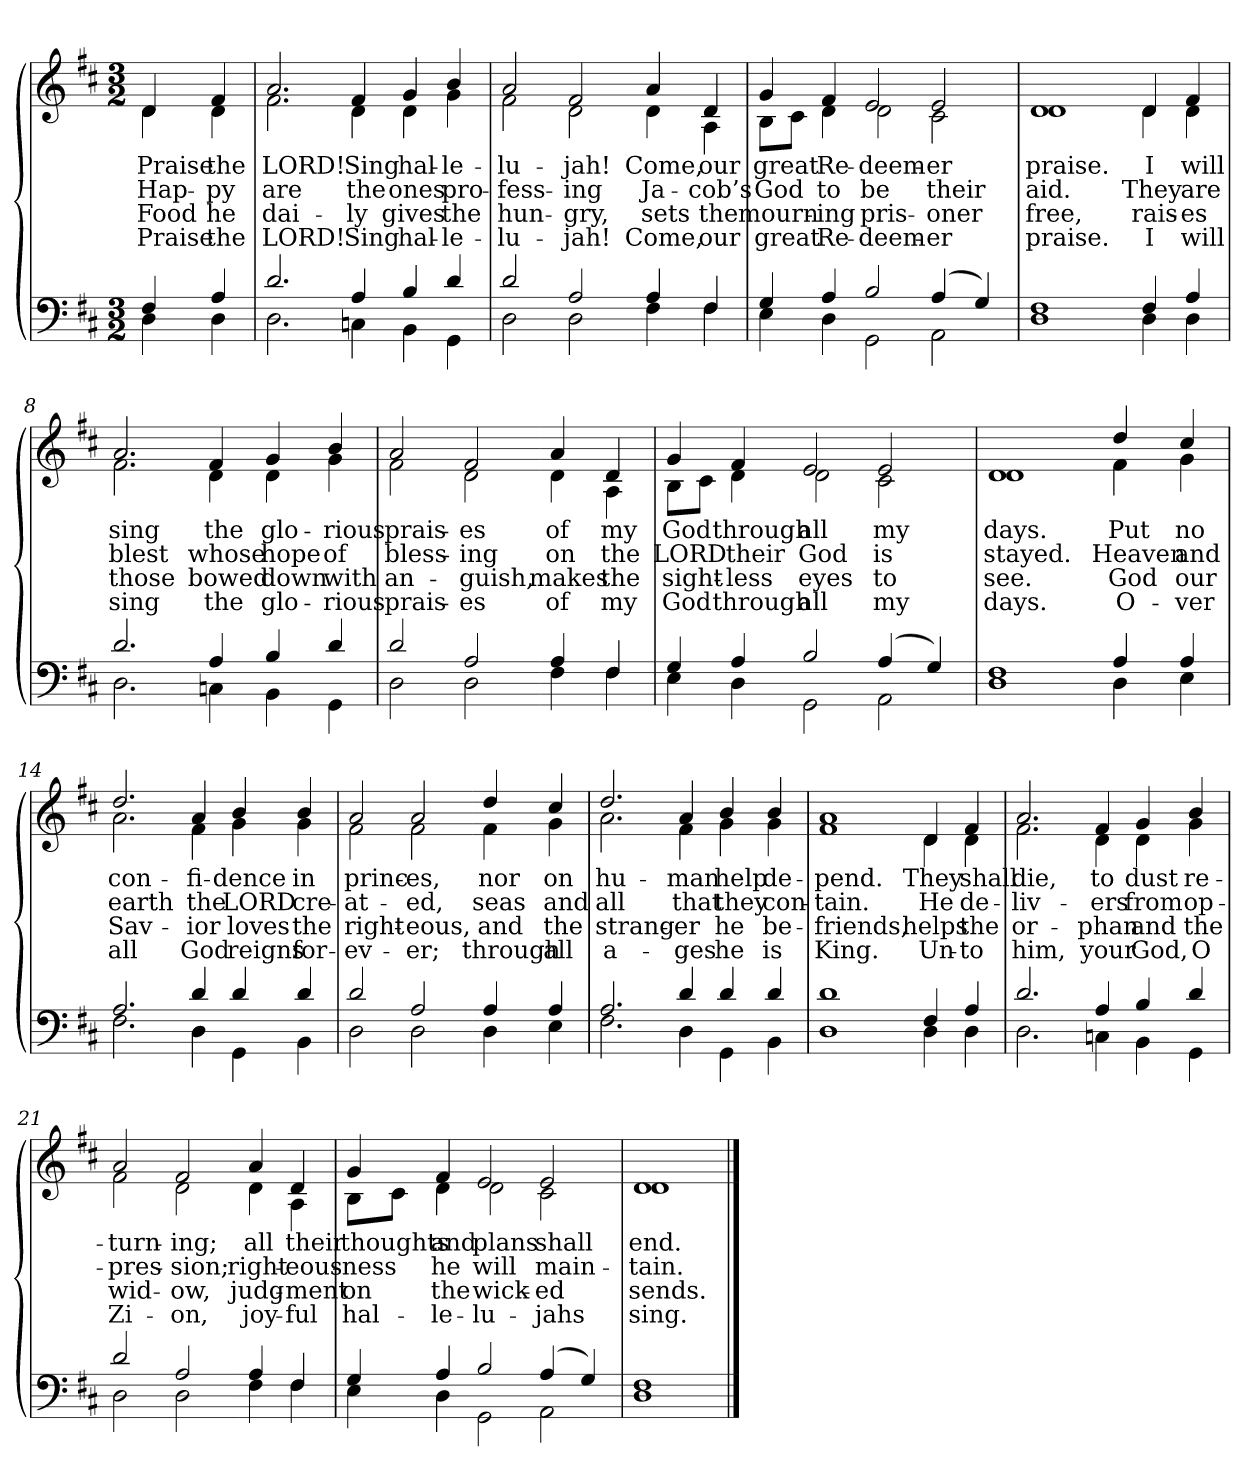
**kern	**kern	**text	**text	**text	**text
*part2	*part1	*part1	*part1	*part1	*part1
*staff2	*staff1	*staff1	*staff1	*staff1	*staff1
*clefF4	*clefG2	*	*	*	*
*k[f#c#]	*k[f#c#]	*	*	*	*
*M3/2	*M3/2	*	*	*	*
=1	=1	=1	=1	=1	=1
*^	*	*	*	*	*
!	!	!LO:TX:b:i:t=Verse	!	!	!	!
!	!	!	!LO:LY:b	!LO:LY:b	!LO:LY:b	!LO:LY:b
*	*	*^	*	*	*	*
4F#/	4D\	4d/	4d\	Praise	Hap-	Food	Praise
!	!	!	!	!LO:LY:b	!LO:LY:b	!LO:LY:b	!LO:LY:b
4A/	4D\	4f#/	4d\	the	-py	he	the
=2	=2	=2	=2	=2	=2	=2	=2
!	!	!	!	!LO:LY:b	!LO:LY:b	!LO:LY:b	!LO:LY:b
2.d/	2.D\	2.a/	2.f#\	LORD!	are	dai-	LORD!
!	!	!	!	!LO:LY:b	!LO:LY:b	!LO:LY:b	!LO:LY:b
4A/	4Cn\	4f#/	4d\	Sing	the	-ly	Sing
!	!	!	!	!LO:LY:b	!LO:LY:b	!LO:LY:b	!LO:LY:b
4B/	4BB\	4g/	4d\	hal-	ones	gives	hal-
!	!	!	!	!LO:LY:b	!LO:LY:b	!LO:LY:b	!LO:LY:b
4d/	4GG\	4b/	4g\	-le-	pro-	the	-le-
=3	=3	=3	=3	=3	=3	=3	=3
!	!	!	!	!LO:LY:b	!LO:LY:b	!LO:LY:b	!LO:LY:b
2d/	2D\	2a/	2f#\	-lu-	-fess-	hun-	-lu-
!	!	!	!	!LO:LY:b	!LO:LY:b	!LO:LY:b	!LO:LY:b
2A/	2D\	2f#/	2d\	-jah!	-ing	-gry,	-jah!
!!LO:LB:g=z	!!
=4-	=4-	=4-	=4-	=4-	=4-	=4-	=4-
!	!	!	!	!LO:LY:b	!LO:LY:b	!LO:LY:b	!LO:LY:b
4A/	4F#\	4a/	4d\	Come,	Ja-	sets	Come,
!	!	!	!	!LO:LY:b	!LO:LY:b	!LO:LY:b	!LO:LY:b
4F#/	4F#\	4d/	4A\	our	-cob’s	the	our
=5	=5	=5	=5	=5	=5	=5	=5
!	!	!	!	!LO:LY:b	!LO:LY:b	!LO:LY:b	!LO:LY:b
4G/	4E\	4g/	8B\L	great	God	mourn-	great
.	.	.	8c#\J	.	.	.	.
!	!	!	!	!LO:LY:b	!LO:LY:b	!LO:LY:b	!LO:LY:b
4A/	4D\	4f#/	4d\	Re-	to	-ing	Re-
!	!	!	!	!LO:LY:b	!LO:LY:b	!LO:LY:b	!LO:LY:b
2B/	2GG\	2e/	2d\	-deem-	be	pris-	-deem-
!	!	!	!	!LO:LY:b	!LO:LY:b	!LO:LY:b	!LO:LY:b
(>4A/	2AA\	2e/	2c#\	-er	their	-oner	-er
4G/)	.	.	.	.	.	.	.
=6	=6	=6	=6	=6	=6	=6	=6
!	!	!	!	!LO:LY:b	!LO:LY:b	!LO:LY:b	!LO:LY:b
1F#	1D	1d	1d	praise.	aid.	free,	praise.
!!LO:LB:g=z	!!
=7-	=7-	=7-	=7-	=7-	=7-	=7-	=7-
!	!	!	!	!LO:LY:b	!LO:LY:b	!LO:LY:b	!LO:LY:b
4F#/	4D\	4d/	4d\	I	They	rais-	I
!	!	!	!	!LO:LY:b	!LO:LY:b	!LO:LY:b	!LO:LY:b
4A/	4D\	4f#/	4d\	will	are	-es	will
=8	=8	=8	=8	=8	=8	=8	=8
!	!	!	!	!LO:LY:b	!LO:LY:b	!LO:LY:b	!LO:LY:b
2.d/	2.D\	2.a/	2.f#\	sing	blest	those	sing
!	!	!	!	!LO:LY:b	!LO:LY:b	!LO:LY:b	!LO:LY:b
4A/	4Cn\	4f#/	4d\	the	whose	bowed	the
!	!	!	!	!LO:LY:b	!LO:LY:b	!LO:LY:b	!LO:LY:b
4B/	4BB\	4g/	4d\	glo-	hope	down	glo-
!	!	!	!	!LO:LY:b	!LO:LY:b	!LO:LY:b	!LO:LY:b
4d/	4GG\	4b/	4g\	-rious	of	with	-rious
=9	=9	=9	=9	=9	=9	=9	=9
!	!	!	!	!LO:LY:b	!LO:LY:b	!LO:LY:b	!LO:LY:b
2d/	2D\	2a/	2f#\	prais-	bless-	an-	prais-
!	!	!	!	!LO:LY:b	!LO:LY:b	!LO:LY:b	!LO:LY:b
2A/	2D\	2f#/	2d\	-es	-ing	-guish,	-es
!!LO:LB:g=z	!!
=10-	=10-	=10-	=10-	=10-	=10-	=10-	=10-
!	!	!	!	!LO:LY:b	!LO:LY:b	!LO:LY:b	!LO:LY:b
4A/	4F#\	4a/	4d\	of	on	makes	of
!	!	!	!	!LO:LY:b	!LO:LY:b	!LO:LY:b	!LO:LY:b
4F#/	4F#\	4d/	4A\	my	the	the	my
=11	=11	=11	=11	=11	=11	=11	=11
!	!	!	!	!LO:LY:b	!LO:LY:b	!LO:LY:b	!LO:LY:b
4G/	4E\	4g/	8B\L	God	LORD	sight-	God
.	.	.	8c#\J	.	.	.	.
!	!	!	!	!LO:LY:b	!LO:LY:b	!LO:LY:b	!LO:LY:b
4A/	4D\	4f#/	4d\	through	their	-less	through
!	!	!	!	!LO:LY:b	!LO:LY:b	!LO:LY:b	!LO:LY:b
2B/	2GG\	2e/	2d\	all	God	eyes	all
!	!	!	!	!LO:LY:b	!LO:LY:b	!LO:LY:b	!LO:LY:b
(>4A/	2AA\	2e/	2c#\	my	is	to	my
4G/)	.	.	.	.	.	.	.
=12	=12	=12	=12	=12	=12	=12	=12
!	!	!	!	!LO:LY:b	!LO:LY:b	!LO:LY:b	!LO:LY:b
1F#	1D	1d	1d	days.	stayed.	see.	days.
!!LO:LB:g=z	!!
=13-	=13-	=13-	=13-	=13-	=13-	=13-	=13-
!	!	!	!	!LO:LY:b	!LO:LY:b	!LO:LY:b	!LO:LY:b
4A/	4D\	4dd/	4f#\	Put	Heaven	God	O-
!	!	!	!	!LO:LY:b	!LO:LY:b	!LO:LY:b	!LO:LY:b
4A/	4E\	4cc#/	4g\	no	and	our	-ver
=14	=14	=14	=14	=14	=14	=14	=14
!	!	!	!	!LO:LY:b	!LO:LY:b	!LO:LY:b	!LO:LY:b
2.A/	2.F#\	2.dd/	2.a\	con-	earth	Sav-	all
!	!	!	!	!LO:LY:b	!LO:LY:b	!LO:LY:b	!LO:LY:b
4d/	4D\	4a/	4f#\	-fi-	the	-ior	God
!	!	!	!	!LO:LY:b	!LO:LY:b	!LO:LY:b	!LO:LY:b
4d/	4GG\	4b/	4g\	-dence	LORD	loves	reigns
!	!	!	!	!LO:LY:b	!LO:LY:b	!LO:LY:b	!LO:LY:b
4d/	4BB\	4b/	4g\	in	cre-	the	for-
=15	=15	=15	=15	=15	=15	=15	=15
!	!	!	!	!LO:LY:b	!LO:LY:b	!LO:LY:b	!LO:LY:b
2d/	2D\	2a/	2f#\	princ-	-at-	right-	-ev-
!	!	!	!	!LO:LY:b	!LO:LY:b	!LO:LY:b	!LO:LY:b
2A/	2D\	2a/	2f#\	-es,	-ed,	-eous,	-er;
!!LO:LB:g=z	!!
=16-	=16-	=16-	=16-	=16-	=16-	=16-	=16-
!	!	!	!	!LO:LY:b	!LO:LY:b	!LO:LY:b	!LO:LY:b
4A/	4D\	4dd/	4f#\	nor	seas	and	through
!	!	!	!	!LO:LY:b	!LO:LY:b	!LO:LY:b	!LO:LY:b
4A/	4E\	4cc#/	4g\	on	and	the	all
=17	=17	=17	=17	=17	=17	=17	=17
!	!	!	!	!LO:LY:b	!LO:LY:b	!LO:LY:b	!LO:LY:b
2.A/	2.F#\	2.dd/	2.a\	hu-	all	strang-	a-
!	!	!	!	!LO:LY:b	!LO:LY:b	!LO:LY:b	!LO:LY:b
4d/	4D\	4a/	4f#\	-man	that	-er	-ges
!	!	!	!	!LO:LY:b	!LO:LY:b	!LO:LY:b	!LO:LY:b
4d/	4GG\	4b/	4g\	help	they	he	he
!	!	!	!	!LO:LY:b	!LO:LY:b	!LO:LY:b	!LO:LY:b
4d/	4BB\	4b/	4g\	de-	con-	be-	is
=18	=18	=18	=18	=18	=18	=18	=18
!	!	!	!	!LO:LY:b	!LO:LY:b	!LO:LY:b	!LO:LY:b
1d	1D	1a	1f#	-pend.	-tain.	-friends,	King.
!!LO:LB:g=z	!!
=19-	=19-	=19-	=19-	=19-	=19-	=19-	=19-
!	!	!	!	!LO:LY:b	!LO:LY:b	!LO:LY:b	!LO:LY:b
4F#/	4D\	4d/	4d\	They	He	helps	Un-
!	!	!	!	!LO:LY:b	!LO:LY:b	!LO:LY:b	!LO:LY:b
4A/	4D\	4f#/	4d\	shall	de-	the	-to
=20	=20	=20	=20	=20	=20	=20	=20
!	!	!	!	!LO:LY:b	!LO:LY:b	!LO:LY:b	!LO:LY:b
2.d/	2.D\	2.a/	2.f#\	die,	-liv-	or-	him,
!	!	!	!	!LO:LY:b	!LO:LY:b	!LO:LY:b	!LO:LY:b
4A/	4Cn\	4f#/	4d\	to	-ers	-phan	your
!	!	!	!	!LO:LY:b	!LO:LY:b	!LO:LY:b	!LO:LY:b
4B/	4BB\	4g/	4d\	dust	from	and	God,
!	!	!	!	!LO:LY:b	!LO:LY:b	!LO:LY:b	!LO:LY:b
4d/	4GG\	4b/	4g\	re-	op-	the	O
=21	=21	=21	=21	=21	=21	=21	=21
!	!	!	!	!LO:LY:b	!LO:LY:b	!LO:LY:b	!LO:LY:b
2d/	2D\	2a/	2f#\	-turn-	-pres-	wid-	Zi-
!	!	!	!	!LO:LY:b	!LO:LY:b	!LO:LY:b	!LO:LY:b
2A/	2D\	2f#/	2d\	-ing;	-sion;	-ow,	-on,
!!LO:LB:g=z	!!
=22-	=22-	=22-	=22-	=22-	=22-	=22-	=22-
!	!	!	!	!LO:LY:b	!LO:LY:b	!LO:LY:b	!LO:LY:b
4A/	4F#\	4a/	4d\	all	right-	judg-	joy-
!	!	!	!	!LO:LY:b	!LO:LY:b	!LO:LY:b	!LO:LY:b
4F#/	4F#\	4d/	4A\	their	-eous-	-ment	-ful
=23	=23	=23	=23	=23	=23	=23	=23
!	!	!	!	!LO:LY:b	!LO:LY:b	!LO:LY:b	!LO:LY:b
4G/	4E\	4g/	8B\L	thoughts	-ness	on	hal-
.	.	.	8c#\J	.	.	.	.
!	!	!	!	!LO:LY:b	!LO:LY:b	!LO:LY:b	!LO:LY:b
4A/	4D\	4f#/	4d\	and	he	the	-le-
!	!	!	!	!LO:LY:b	!LO:LY:b	!LO:LY:b	!LO:LY:b
2B/	2GG\	2e/	2d\	plans	will	wick-	-lu-
!	!	!	!	!LO:LY:b	!LO:LY:b	!LO:LY:b	!LO:LY:b
(>4A/	2AA\	2e/	2c#\	shall	main-	-ed	-jahs
4G/)	.	.	.	.	.	.	.
=24	=24	=24	=24	=24	=24	=24	=24
!	!	!	!	!LO:LY:b	!LO:LY:b	!LO:LY:b	!LO:LY:b
1F#	1D	1d	1d	end.	-tain.	sends.	sing.
*v	*v	*	*	*	*	*	*
*	*v	*v	*	*	*	*
==	==	==	==	==	==
*-	*-	*-	*-	*-	*-
